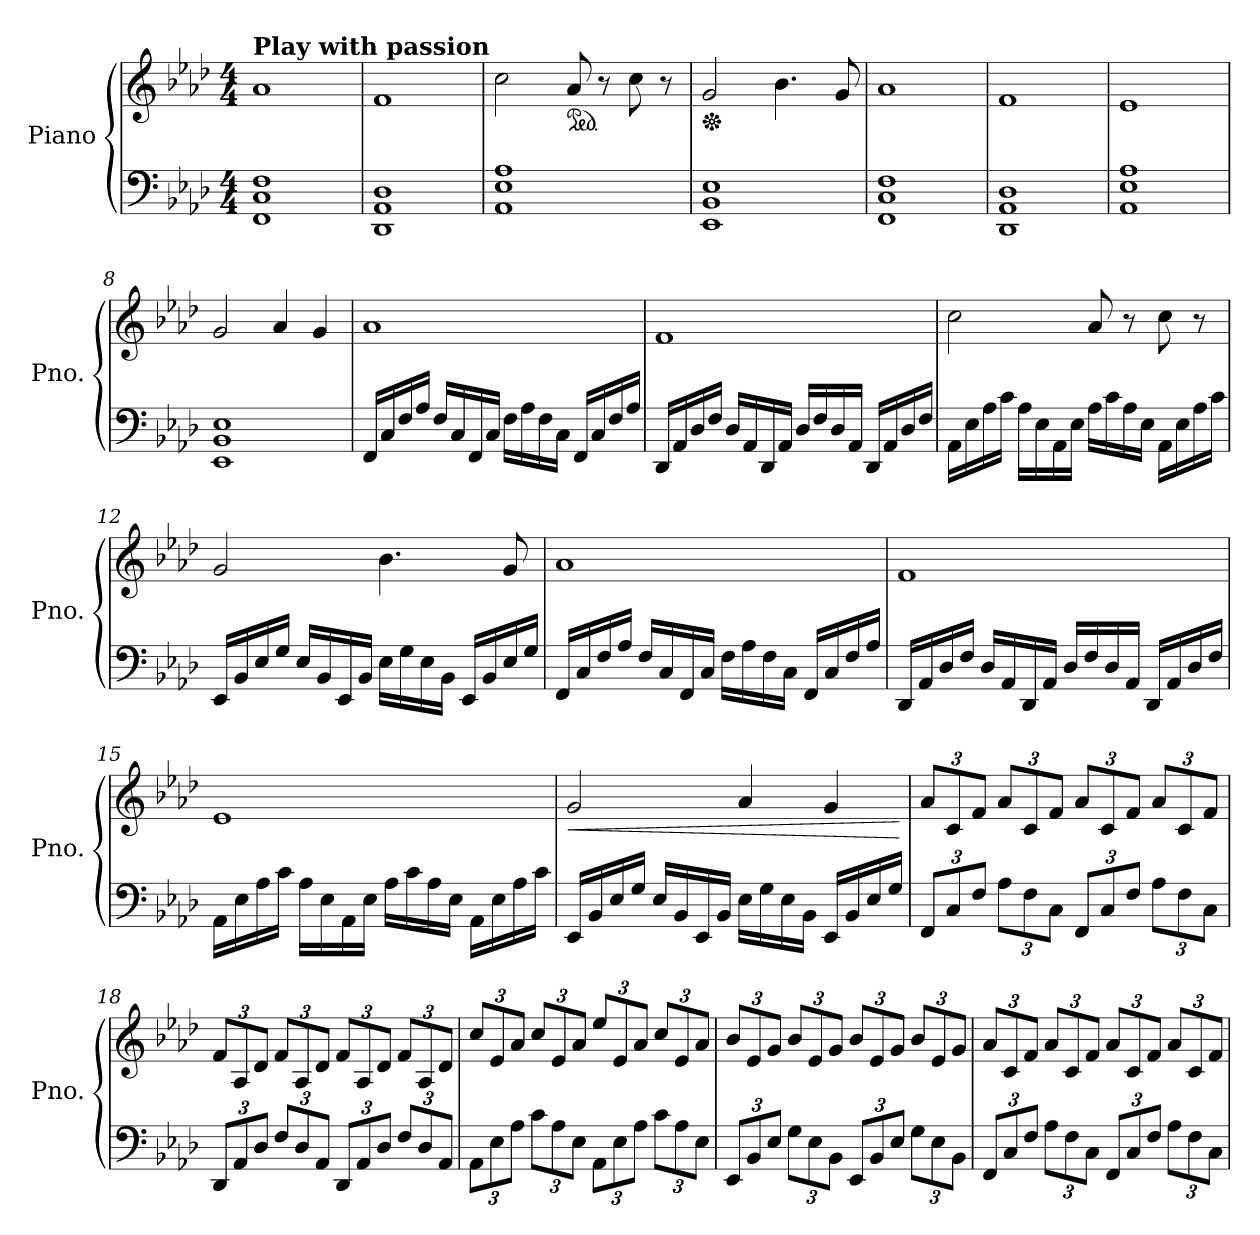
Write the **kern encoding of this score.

**kern	**kern	**dynam
*part1	*part1	*part1
*staff2	*staff1	*staff1/2
*I"Piano	*	*
*I'Pno.	*	*
*clefF4	*clefG2	*
*k[b-e-a-d-]	*k[b-e-a-d-]	*
*M4/4	*M4/4	*
=1	=1	=1
!	!LO:TX:a:B:t=Play with passion	!
1FF 1C 1F	1a-	.
=2	=2	=2
1DD- 1AA- 1D-	1f	.
=3	=3	=3
1AA- 1E- 1A-	2cc\	.
*	*ped	*
.	8a-/	.
.	8r	.
.	8cc\	.
.	8r	.
=4	=4	=4
*	*Xped	*
1EE- 1BB- 1E-	2g/	.
.	4.b-\	.
.	8g/	.
=5	=5	=5
1FF 1C 1F	1a-	.
=6	=6	=6
1DD- 1AA- 1D-	1f	.
=7	=7	=7
1AA- 1E- 1A-	1e-	.
=8	=8	=8
1EE- 1BB- 1E-	2g/	.
.	4a-/	.
.	4g/	.
=9	=9	=9
16FF/LL	1a-	.
16C/	.	.
16F/	.	.
16A-/JJ	.	.
16F/LL	.	.
16C/	.	.
16FF/	.	.
16C/JJ	.	.
16F\LL	.	.
16A-\	.	.
16F\	.	.
16C\JJ	.	.
16FF/LL	.	.
16C/	.	.
16F/	.	.
16A-/JJ	.	.
!!LO:LB:g=z
=10	=10	=10
16DD-/LL	1f	.
16AA-/	.	.
16D-/	.	.
16F/JJ	.	.
16D-/LL	.	.
16AA-/	.	.
16DD-/	.	.
16AA-/JJ	.	.
16D-/LL	.	.
16F/	.	.
16D-/	.	.
16AA-/JJ	.	.
16DD-/LL	.	.
16AA-/	.	.
16D-/	.	.
16F/JJ	.	.
=11	=11	=11
16AA-\LL	2cc\	.
16E-\	.	.
16A-\	.	.
16c\JJ	.	.
16A-\LL	.	.
16E-\	.	.
16AA-\	.	.
16E-\JJ	.	.
16A-\LL	8a-/	.
16c\	.	.
16A-\	8r	.
16E-\JJ	.	.
16AA-\LL	8cc\	.
16E-\	.	.
16A-\	8r	.
16c\JJ	.	.
!!LO:LB:g=z
=12	=12	=12
16EE-/LL	2g/	.
16BB-/	.	.
16E-/	.	.
16G/JJ	.	.
16E-/LL	.	.
16BB-/	.	.
16EE-/	.	.
16BB-/JJ	.	.
16E-\LL	4.b-\	.
16G\	.	.
16E-\	.	.
16BB-\JJ	.	.
16EE-/LL	.	.
16BB-/	.	.
16E-/	8g/	.
16G/JJ	.	.
=13	=13	=13
16FF/LL	1a-	.
16C/	.	.
16F/	.	.
16A-/JJ	.	.
16F/LL	.	.
16C/	.	.
16FF/	.	.
16C/JJ	.	.
16F\LL	.	.
16A-\	.	.
16F\	.	.
16C\JJ	.	.
16FF/LL	.	.
16C/	.	.
16F/	.	.
16A-/JJ	.	.
!!LO:LB:g=z
=14	=14	=14
16DD-/LL	1f	.
16AA-/	.	.
16D-/	.	.
16F/JJ	.	.
16D-/LL	.	.
16AA-/	.	.
16DD-/	.	.
16AA-/JJ	.	.
16D-/LL	.	.
16F/	.	.
16D-/	.	.
16AA-/JJ	.	.
16DD-/LL	.	.
16AA-/	.	.
16D-/	.	.
16F/JJ	.	.
=15	=15	=15
16AA-\LL	1e-	.
16E-\	.	.
16A-\	.	.
16c\JJ	.	.
16A-\LL	.	.
16E-\	.	.
16AA-\	.	.
16E-\JJ	.	.
16A-\LL	.	.
16c\	.	.
16A-\	.	.
16E-\JJ	.	.
16AA-\LL	.	.
16E-\	.	.
16A-\	.	.
16c\JJ	.	.
!!LO:LB:g=z
=16	=16	=16
!	!	!LO:HP:b
16EE-/LL	2g/	<
16BB-/	.	.
16E-/	.	.
16G/JJ	.	.
16E-/LL	.	.
16BB-/	.	.
16EE-/	.	.
16BB-/JJ	.	.
16E-\LL	4a-/	.
16G\	.	.
16E-\	.	.
16BB-\JJ	.	.
16EE-/LL	4g/	.
16BB-/	.	.
16E-/	.	.
16G/JJ	.	.
.	.	[
=17	=17	=17
*Xbrackettup	*Xbrackettup	*
12FF/L	12a-/L	.
12C/	12c/	.
12F/J	12f/J	.
12A-\L	12a-/L	.
12F\	12c/	.
12C\J	12f/J	.
12FF/L	12a-/L	.
12C/	12c/	.
12F/J	12f/J	.
12A-\L	12a-/L	.
12F\	12c/	.
12C\J	12f/J	.
=18	=18	=18
12DD-/L	12f/L	.
12AA-/	12A-/	.
12D-/J	12d-/J	.
12F/L	12f/L	.
12D-/	12A-/	.
12AA-/J	12d-/J	.
12DD-/L	12f/L	.
12AA-/	12A-/	.
12D-/J	12d-/J	.
12F/L	12f/L	.
12D-/	12A-/	.
12AA-/J	12d-/J	.
!!LO:PB:g=z
=19	=19	=19
12AA-\L	12cc/L	.
12E-\	12e-/	.
12A-\J	12a-/J	.
12c\L	12cc/L	.
12A-\	12e-/	.
12E-\J	12a-/J	.
12AA-\L	12ee-/L	.
12E-\	12e-/	.
12A-\J	12a-/J	.
12c\L	12cc/L	.
12A-\	12e-/	.
12E-\J	12a-/J	.
=20	=20	=20
12EE-/L	12b-/L	.
12BB-/	12e-/	.
12E-/J	12g/J	.
12G\L	12b-/L	.
12E-\	12e-/	.
12BB-\J	12g/J	.
12EE-/L	12b-/L	.
12BB-/	12e-/	.
12E-/J	12g/J	.
12G\L	12b-/L	.
12E-\	12e-/	.
12BB-\J	12g/J	.
=21	=21	=21
12FF/L	12a-/L	.
12C/	12c/	.
12F/J	12f/J	.
12A-\L	12a-/L	.
12F\	12c/	.
12C\J	12f/J	.
12FF/L	12a-/L	.
12C/	12c/	.
12F/J	12f/J	.
12A-\L	12a-/L	.
12F\	12c/	.
12C\J	12f/J	.
=	=	=
*-	*-	*-
